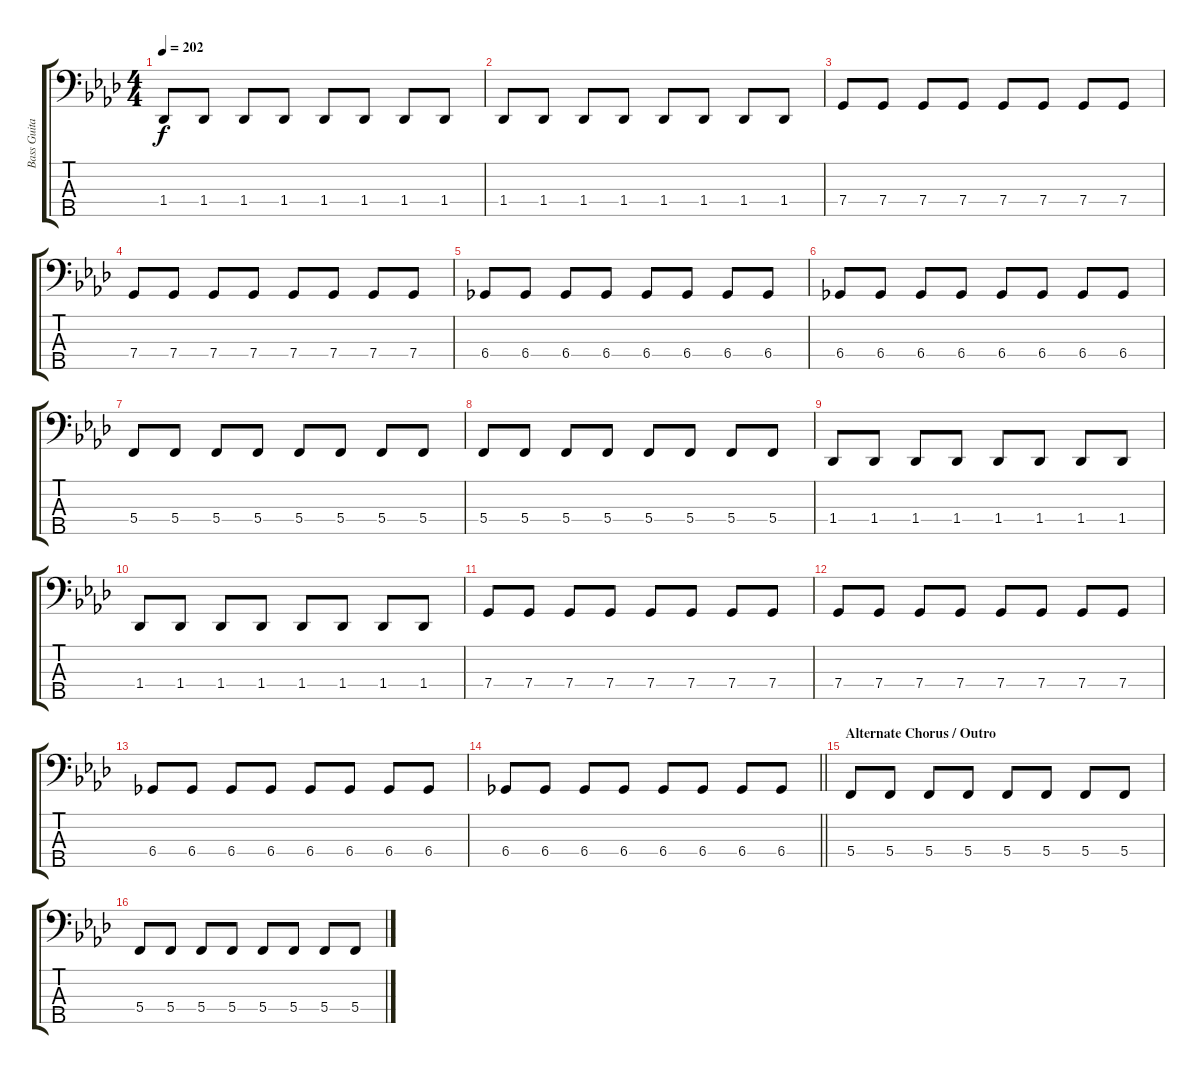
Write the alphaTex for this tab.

\track ("Bass Guitar" "Bass Guita") {instrument electricbasspick}
\staff {score tabs}
\tuning (F2 C2 G1 C1 A0) {hide}
\ts (4 4)
\tempo 202
\clef f4
\ks ab
1.4.8{dy f} 1.4.8 1.4.8 1.4.8 1.4.8 1.4.8 1.4.8 1.4.8 |
1.4.8 1.4.8 1.4.8 1.4.8 1.4.8 1.4.8 1.4.8 1.4.8 |
7.4.8 7.4.8 7.4.8 7.4.8 7.4.8 7.4.8 7.4.8 7.4.8 |
7.4.8 7.4.8 7.4.8 7.4.8 7.4.8 7.4.8 7.4.8 7.4.8 |
6.4.8 6.4.8 6.4.8 6.4.8 6.4.8 6.4.8 6.4.8 6.4.8 |
6.4.8 6.4.8 6.4.8 6.4.8 6.4.8 6.4.8 6.4.8 6.4.8 |
5.4.8 5.4.8 5.4.8 5.4.8 5.4.8 5.4.8 5.4.8 5.4.8 |
5.4.8 5.4.8 5.4.8 5.4.8 5.4.8 5.4.8 5.4.8 5.4.8 |
1.4.8 1.4.8 1.4.8 1.4.8 1.4.8 1.4.8 1.4.8 1.4.8 |
1.4.8 1.4.8 1.4.8 1.4.8 1.4.8 1.4.8 1.4.8 1.4.8 |
7.4.8 7.4.8 7.4.8 7.4.8 7.4.8 7.4.8 7.4.8 7.4.8 |
7.4.8 7.4.8 7.4.8 7.4.8 7.4.8 7.4.8 7.4.8 7.4.8 |
6.4.8 6.4.8 6.4.8 6.4.8 6.4.8 6.4.8 6.4.8 6.4.8 |
\barLineRight lightlight
6.4.8 6.4.8 6.4.8 6.4.8 6.4.8 6.4.8 6.4.8 6.4.8 |
\section ("" "Alternate Chorus / Outro")
5.4.8 5.4.8 5.4.8 5.4.8 5.4.8 5.4.8 5.4.8 5.4.8 |
5.4.8 5.4.8 5.4.8 5.4.8 5.4.8 5.4.8 5.4.8 5.4.8
